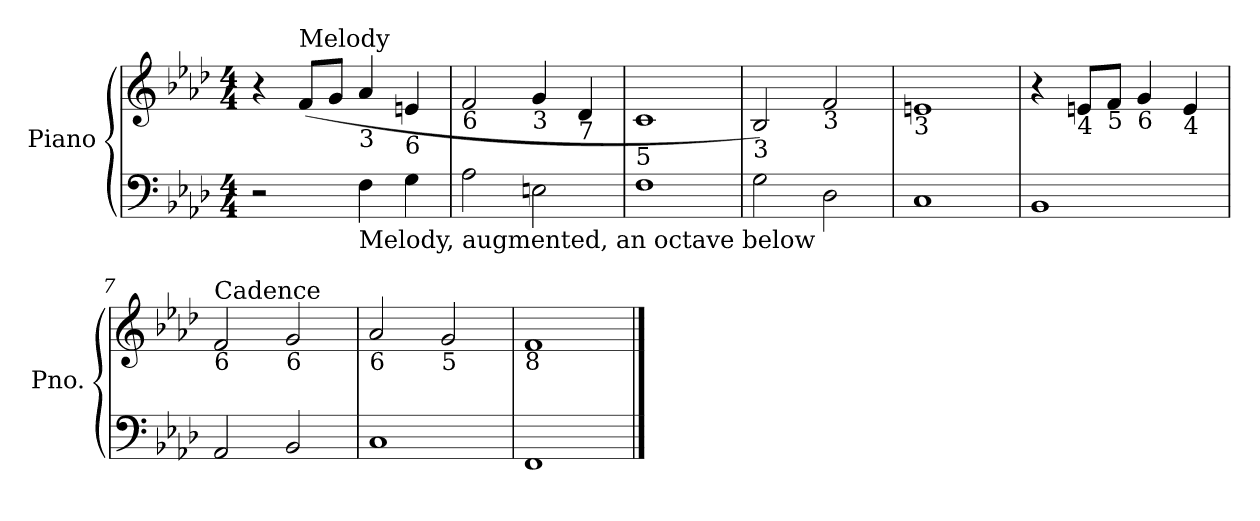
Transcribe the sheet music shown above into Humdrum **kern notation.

**kern	**kern
*part1	*part1
*staff2	*staff1
*I"Piano	*
*I'Pno.	*
*clefF4	*clefG2
*k[b-e-a-d-]	*k[b-e-a-d-]
*M4/4	*M4/4
=1	=1
2r	4r
!	!LO:TX:a:t=Melody
.	(>8f/L
.	8g/J
!	!LO:TX:b:t=3
!LO:TX:b:t=Melody, augmented, an octave below	!
4F\	4a-/
!	!LO:TX:b:t=6
4G\	4en/
=2	=2
!	!LO:TX:b:t=6
2A-\	2f/
!	!LO:TX:b:t=3
2En\	4g/
!	!LO:TX:b:t=7
.	4d-/
=3	=3
!	!LO:TX:b:t=5
1F	1c
=4	=4
!	!LO:TX:b:t=3
2G\	2B-/)
!	!LO:TX:b:t=3
2D-\	2f/
=5	=5
!	!LO:TX:b:t=3
1C	1en
=6	=6
1BB-	4r
!	!LO:TX:b:t=4
.	8en/L
!	!LO:TX:b:t=5
.	8f/J
!	!LO:TX:b:t=6
.	4g/
!	!LO:TX:b:t=4
.	4e/
=7	=7
!	!LO:TX:b:t=6
!	!LO:TX:a:t=Cadence
2AA-/	2f/
!	!LO:TX:b:t=6
2BB-/	2g/
=8	=8
!	!LO:TX:b:t=6
1C	2a-/
!	!LO:TX:b:t=5
.	2g/
=9	=9
!	!LO:TX:b:t=8
1FF	1f
==	==
*-	*-
